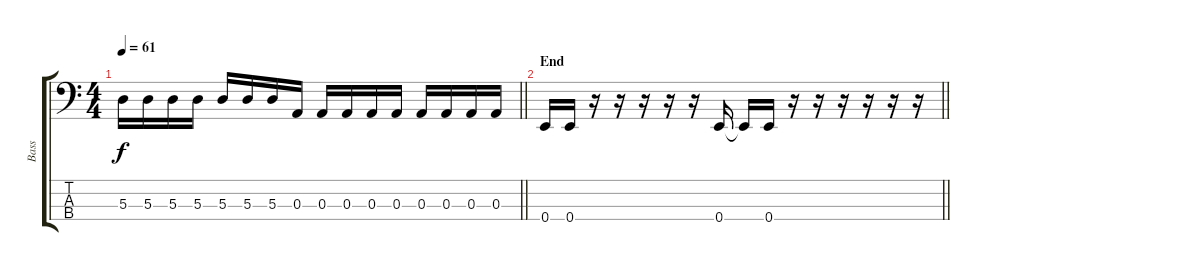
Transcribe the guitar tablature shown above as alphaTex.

\track ("Bass" "Bass") {instrument electricbassfinger}
\staff {score tabs}
\tuning (G2 D2 A1 E1) {hide}
\ts (4 4)
\tempo 61
\clef f4
\barLineRight lightlight
\ks c
5.3.16{dy f} 5.3.16 5.3.16 5.3.16 5.3.16 5.3.16 5.3.16 0.3.16 0.3.16 0.3.16 0.3.16 0.3.16 0.3.16 0.3.16 0.3.16 0.3.16 |
\section ("" "End")
\barLineRight lightlight
0.4.16 0.4.16 r.16 r.16 r.16 r.16 r.16 0.4.16 0.4{t}.16 0.4.16 r.16 r.16 r.16 r.16 r.16 r.16
